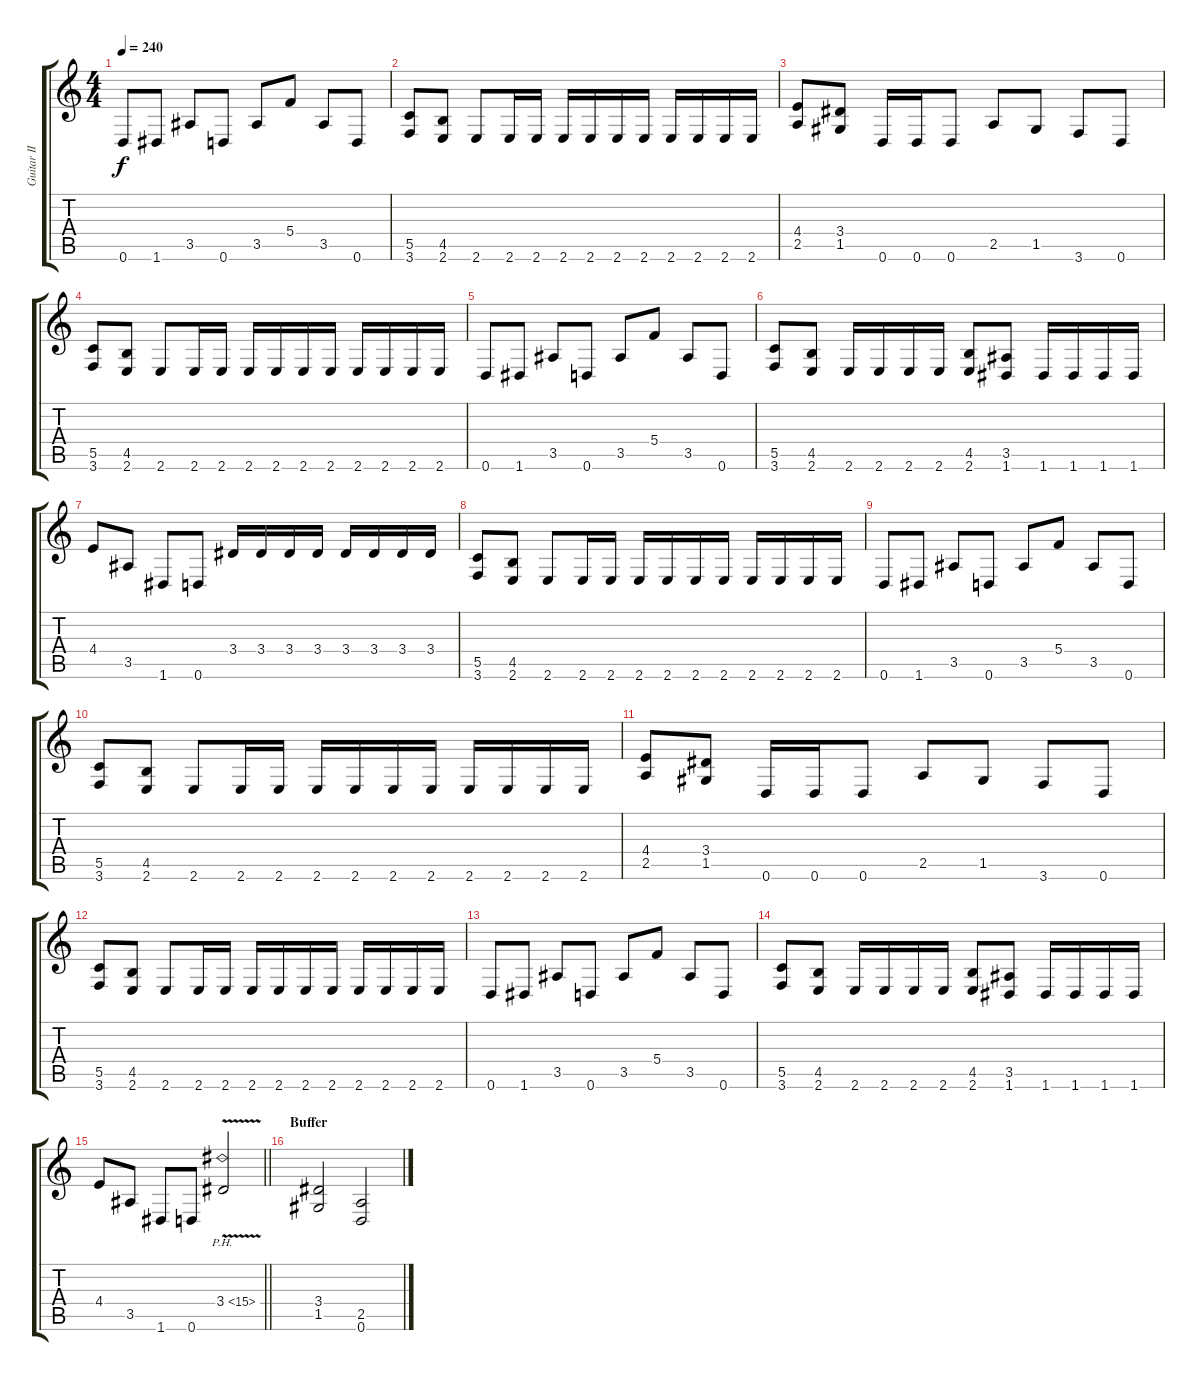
\track ("Guitar II" "Guitar II") {instrument distortionguitar}
\staff {score tabs}
\tuning (D4 A3 F3 C3 G2 D2) {hide}
\ts (4 4)
\tempo 240
\clef g2
\ks c
0.6.8{dy f} 1.6.8 3.5.8 0.6.8 3.5.8 5.4.8 3.5.8 0.6.8 |
(5.5 3.6).8 (4.5 2.6).8 2.6.8 2.6.16 2.6.16 2.6.16 2.6.16 2.6.16 2.6.16 2.6.16 2.6.16 2.6.16 2.6.16 |
(4.4 2.5).8 (3.4 1.5).8 0.6.16 0.6.16 0.6.8 2.5.8 1.5.8 3.6.8 0.6.8 |
(5.5 3.6).8 (4.5 2.6).8 2.6.8 2.6.16 2.6.16 2.6.16 2.6.16 2.6.16 2.6.16 2.6.16 2.6.16 2.6.16 2.6.16 |
0.6.8 1.6.8 3.5.8 0.6.8 3.5.8 5.4.8 3.5.8 0.6.8 |
(5.5 3.6).8 (4.5 2.6).8 2.6.16 2.6.16 2.6.16 2.6.16 (4.5 2.6).8 (3.5 1.6).8 1.6.16 1.6.16 1.6.16 1.6.16 |
4.4.8 3.5.8 1.6.8 0.6.8 3.4.16 3.4.16 3.4.16 3.4.16 3.4.16 3.4.16 3.4.16 3.4.16 |
(5.5 3.6).8 (4.5 2.6).8 2.6.8 2.6.16 2.6.16 2.6.16 2.6.16 2.6.16 2.6.16 2.6.16 2.6.16 2.6.16 2.6.16 |
0.6.8 1.6.8 3.5.8 0.6.8 3.5.8 5.4.8 3.5.8 0.6.8 |
(5.5 3.6).8 (4.5 2.6).8 2.6.8 2.6.16 2.6.16 2.6.16 2.6.16 2.6.16 2.6.16 2.6.16 2.6.16 2.6.16 2.6.16 |
(4.4 2.5).8 (3.4 1.5).8 0.6.16 0.6.16 0.6.8 2.5.8 1.5.8 3.6.8 0.6.8 |
(5.5 3.6).8 (4.5 2.6).8 2.6.8 2.6.16 2.6.16 2.6.16 2.6.16 2.6.16 2.6.16 2.6.16 2.6.16 2.6.16 2.6.16 |
0.6.8 1.6.8 3.5.8 0.6.8 3.5.8 5.4.8 3.5.8 0.6.8 |
(5.5 3.6).8 (4.5 2.6).8 2.6.16 2.6.16 2.6.16 2.6.16 (4.5 2.6).8 (3.5 1.6).8 1.6.16 1.6.16 1.6.16 1.6.16 |
\barLineRight lightlight
4.4.8 3.5.8 1.6.8 0.6.8 3.4{ph 12 v}.2 |
\section ("" "Buffer")
(3.4 1.5).2 (2.5 0.6).2
